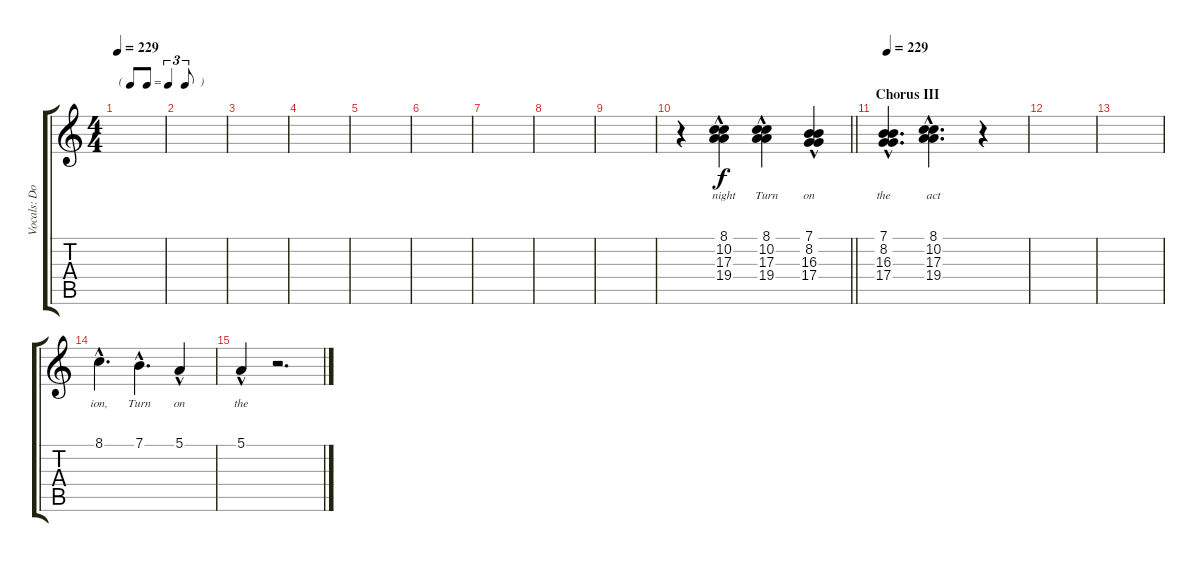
\track ("Vocals: Don" "Vocals: Do") {instrument lead2sawtooth}
\staff {score tabs}
\tuning (E4 B3 G3 D3 A2 E2) {hide}
\ts (4 4)
\tf triplet8th
\tempo 229
\clef g2
\ks c
|
|
|
|
|
|
|
|
|
\barLineRight lightlight
r.4 (8.1{hac} 10.2{hac} 17.3{hac} 19.4{hac}).4{lyrics (0 "night") lyrics (1 "") lyrics (2 "") lyrics (3 "") lyrics (4 "")} (8.1{hac} 10.2{hac} 17.3{hac} 19.4{hac}).4{lyrics (0 "Turn") lyrics (1 "") lyrics (2 "") lyrics (3 "") lyrics (4 "")} (7.1{hac} 8.2{hac} 16.3{hac} 17.4{hac}).4{lyrics (0 "on") lyrics (1 "") lyrics (2 "") lyrics (3 "") lyrics (4 "")} |
\section ("" "Chorus III")
\tempo 229
(7.1{hac} 8.2{hac} 16.3{hac} 17.4{hac}).4{d lyrics (0 "the") lyrics (1 "") lyrics (2 "") lyrics (3 "") lyrics (4 "")} (8.1{hac} 10.2{hac} 17.3{hac} 19.4{hac}).4{d lyrics (0 "act") lyrics (1 "") lyrics (2 "") lyrics (3 "") lyrics (4 "")} r.4 |
|
|
8.1{hac}.4{d lyrics (0 "ion,") lyrics (1 "") lyrics (2 "") lyrics (3 "") lyrics (4 "")} 7.1{hac}.4{d lyrics (0 "Turn") lyrics (1 "") lyrics (2 "") lyrics (3 "") lyrics (4 "")} 5.1{hac}.4{lyrics (0 "on") lyrics (1 "") lyrics (2 "") lyrics (3 "") lyrics (4 "")} |
5.1{hac}.4{lyrics (0 "the") lyrics (1 "") lyrics (2 "") lyrics (3 "") lyrics (4 "")} r.2{d}
